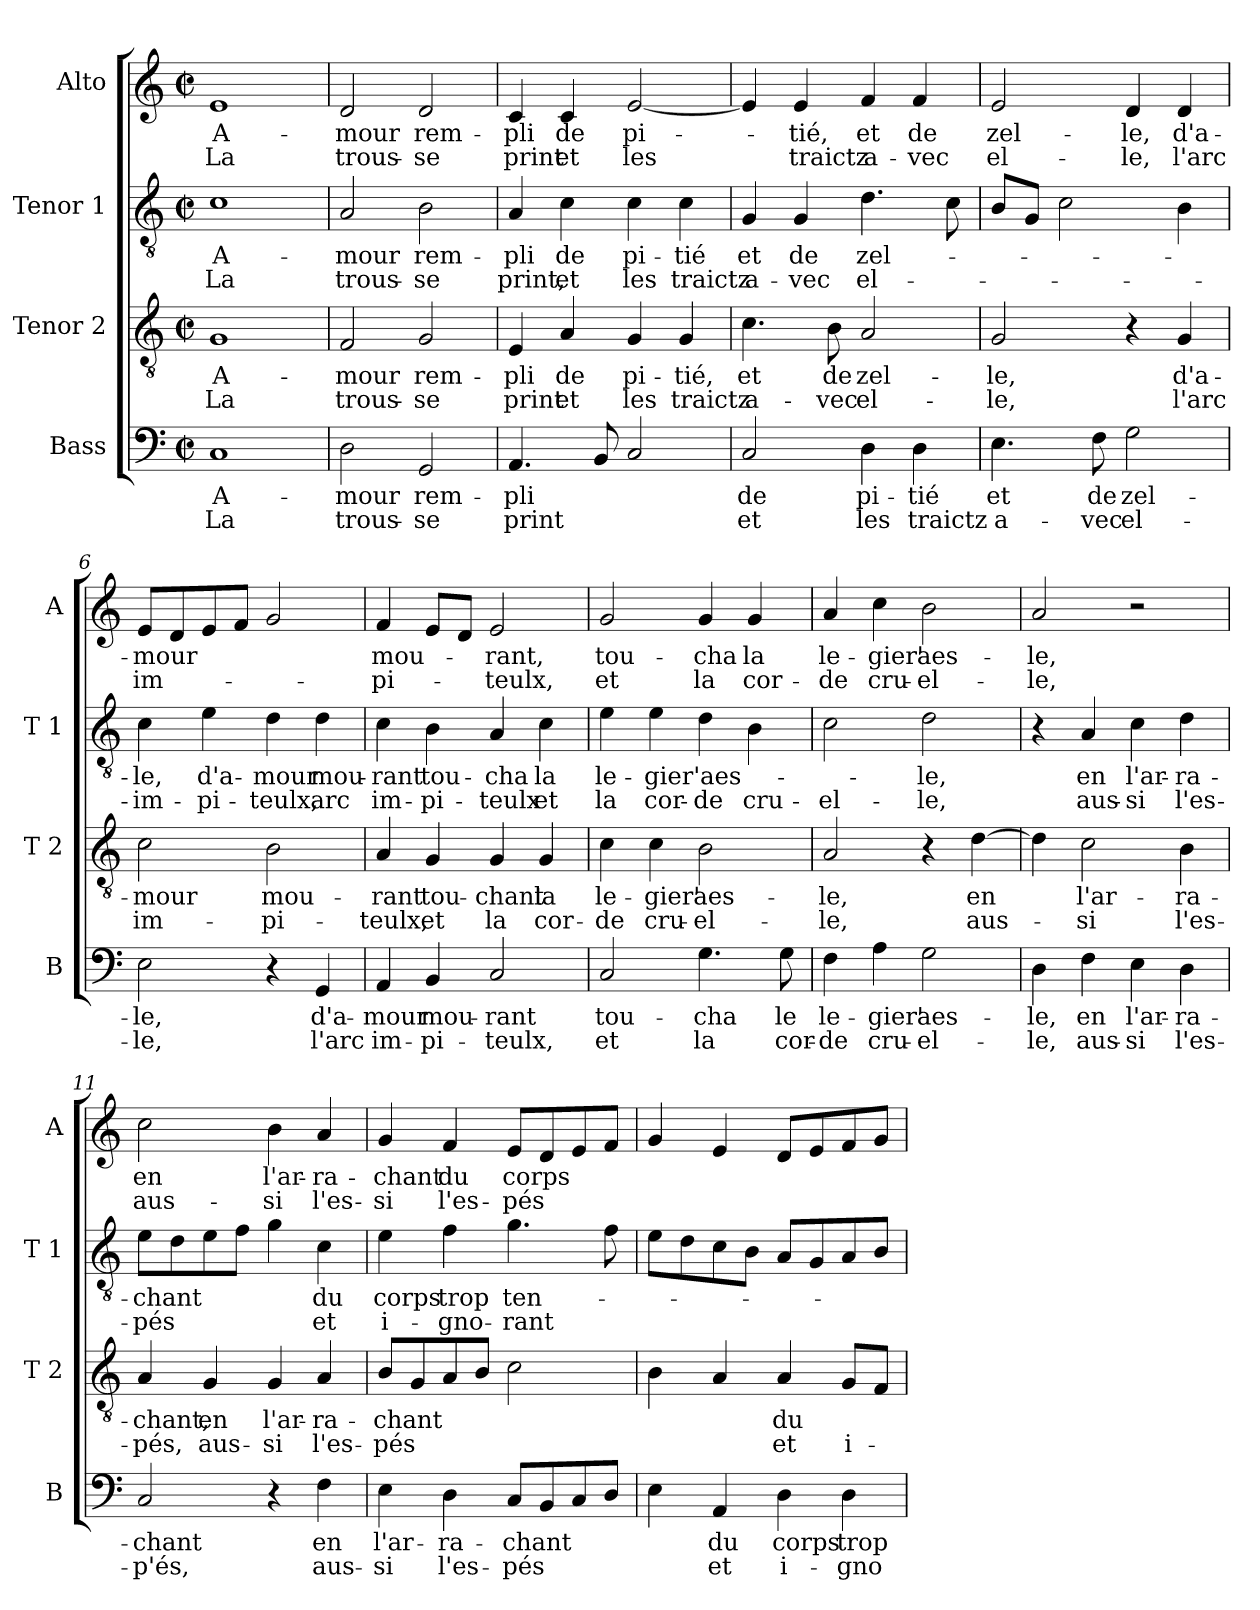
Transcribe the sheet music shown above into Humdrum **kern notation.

**kern	**text	**text	**kern	**text	**text	**kern	**text	**text	**kern	**text	**text
*part4	*part4	*part4	*part3	*part3	*part3	*part2	*part2	*part2	*part1	*part1	*part1
*staff4	*staff4	*staff4	*staff3	*staff3	*staff3	*staff2	*staff2	*staff2	*staff1	*staff1	*staff1
*I"Bass	*	*	*I"Tenor 2	*	*	*I"Tenor 1	*	*	*I"Alto	*	*
*I'B	*	*	*I'T 2	*	*	*I'T 1	*	*	*I'A	*	*
*clefF4	*	*	*clefGv2	*	*	*clefGv2	*	*	*clefG2	*	*
*k[]	*	*	*k[]	*	*	*k[]	*	*	*k[]	*	*
*C:	*	*	*C:	*	*	*C:	*	*	*C:	*	*
*M2/2	*	*	*M2/2	*	*	*M2/2	*	*	*M2/2	*	*
*met(c|)	*	*	*met(c|)	*	*	*met(c|)	*	*	*met(c|)	*	*
=1	=1	=1	=1	=1	=1	=1	=1	=1	=1	=1	=1
!	!LO:LY:b	!LO:LY:b	!	!LO:LY:b	!LO:LY:b	!	!LO:LY:b	!LO:LY:b	!	!LO:LY:b	!LO:LY:b
1C	A-	La	1G	A-	La	1c	A-	La	1e	A-	La
=2	=2	=2	=2	=2	=2	=2	=2	=2	=2	=2	=2
!	!LO:LY:b	!LO:LY:b	!	!LO:LY:b	!LO:LY:b	!	!LO:LY:b	!LO:LY:b	!	!LO:LY:b	!LO:LY:b
2D\	-mour	trous-	2F/	-mour	trous-	2A/	-mour	trous-	2d/	-mour	trous-
!	!LO:LY:b	!LO:LY:b	!	!LO:LY:b	!LO:LY:b	!	!LO:LY:b	!LO:LY:b	!	!LO:LY:b	!LO:LY:b
2GG/	rem-	-se	2G/	rem-	-se	2B\	rem-	-se	2d/	rem-	-se
=3	=3	=3	=3	=3	=3	=3	=3	=3	=3	=3	=3
!	!LO:LY:b	!LO:LY:b	!	!LO:LY:b	!LO:LY:b	!	!LO:LY:b	!LO:LY:b	!	!LO:LY:b	!LO:LY:b
4.AA/	-pli	print	4E/	-pli	print	4A/	-pli	print,	4c/	-pli	print
!	!	!	!	!LO:LY:b	!LO:LY:b	!	!LO:LY:b	!LO:LY:b	!	!LO:LY:b	!LO:LY:b
.	.	.	4A/	de	et	4c\	de	et	4c/	de	et
8BB/	.	.	.	.	.	.	.	.	.	.	.
!	!	!	!	!LO:LY:b	!LO:LY:b	!	!LO:LY:b	!LO:LY:b	!	!LO:LY:b	!LO:LY:b
2C/	.	.	4G/	pi-	les	4c\	pi-	les	[2e/	pi-	les
!	!	!	!	!LO:LY:b	!LO:LY:b	!	!LO:LY:b	!LO:LY:b	!	!	!
.	.	.	4G/	-tié,	traictz	4c\	-tié	traictz	.	.	.
=4	=4	=4	=4	=4	=4	=4	=4	=4	=4	=4	=4
!	!LO:LY:b	!LO:LY:b	!	!LO:LY:b	!LO:LY:b	!	!LO:LY:b	!LO:LY:b	!	!	!
2C/	de	et	4.c\	et	a-	4G/	et	a-	4e/]	.	.
!	!	!	!	!	!	!	!LO:LY:b	!LO:LY:b	!	!LO:LY:b	!LO:LY:b
.	.	.	.	.	.	4G/	de	-vec	4e/	-tié,	traictz
!	!	!	!	!LO:LY:b	!LO:LY:b	!	!	!	!	!	!
.	.	.	8B\	de	-vec	.	.	.	.	.	.
!	!LO:LY:b	!LO:LY:b	!	!LO:LY:b	!LO:LY:b	!	!LO:LY:b	!LO:LY:b	!	!LO:LY:b	!LO:LY:b
4D\	pi-	les	2A/	zel-	el-	4.d\	zel-	el-	4f/	et	a-
!	!LO:LY:b	!LO:LY:b	!	!	!	!	!	!	!	!LO:LY:b	!LO:LY:b
4D\	-tié	traictz	.	.	.	.	.	.	4f/	de	-vec
.	.	.	.	.	.	8c\	.	.	.	.	.
=5	=5	=5	=5	=5	=5	=5	=5	=5	=5	=5	=5
!	!LO:LY:b	!LO:LY:b	!	!LO:LY:b	!LO:LY:b	!	!	!	!	!LO:LY:b	!LO:LY:b
4.E\	et	a-	2G/	-le,	-le,	8B/L	.	.	2e/	zel-	el-
.	.	.	.	.	.	8G/J	.	.	.	.	.
.	.	.	.	.	.	2c\	.	.	.	.	.
!	!LO:LY:b	!LO:LY:b	!	!	!	!	!	!	!	!	!
8F\	de	-vec	.	.	.	.	.	.	.	.	.
!	!LO:LY:b	!LO:LY:b	!	!	!	!	!	!	!	!LO:LY:b	!LO:LY:b
2G\	zel-	el-	4r	.	.	.	.	.	4d/	-le,	-le,
!	!	!	!	!LO:LY:b	!LO:LY:b	!	!	!	!	!LO:LY:b	!LO:LY:b
.	.	.	4G/	d'a-	l'arc	4B\	.	.	4d/	d'a-	l'arc
!!LO:LB:g=z
=6	=6	=6	=6	=6	=6	=6	=6	=6	=6	=6	=6
!	!LO:LY:b	!LO:LY:b	!	!LO:LY:b	!LO:LY:b	!	!LO:LY:b	!LO:LY:b	!	!LO:LY:b	!LO:LY:b
2E\	-le,	-le,	2c\	-mour	im-	4c\	-le,	-im-	8e/L	-mour	im-
.	.	.	.	.	.	.	.	.	8d/	.	.
!	!	!	!	!	!	!	!LO:LY:b	!LO:LY:b	!	!	!
.	.	.	.	.	.	4e\	d'a-	-pi-	8e/	.	.
.	.	.	.	.	.	.	.	.	8f/J	.	.
!	!	!	!	!LO:LY:b	!LO:LY:b	!	!LO:LY:b	!LO:LY:b	!	!	!
4r	.	.	2B\	mou-	-pi-	4d\	-mour	-teulx,	2g/	.	.
!	!LO:LY:b	!LO:LY:b	!	!	!	!	!LO:LY:b	!LO:LY:b	!	!	!
4GG/	d'a-	l'arc	.	.	.	4d\	mou-	arc	.	.	.
=7	=7	=7	=7	=7	=7	=7	=7	=7	=7	=7	=7
!	!LO:LY:b	!LO:LY:b	!	!LO:LY:b	!LO:LY:b	!	!LO:LY:b	!LO:LY:b	!	!LO:LY:b	!LO:LY:b
4AA/	-mour	im-	4A/	-rant	-teulx,	4c\	-rant	im-	4f/	mou-	-pi-
!	!LO:LY:b	!LO:LY:b	!	!LO:LY:b	!LO:LY:b	!	!LO:LY:b	!LO:LY:b	!	!	!
4BB/	mou-	-pi-	4G/	tou-	et	4B\	tou-	-pi-	8e/L	.	.
.	.	.	.	.	.	.	.	.	8d/J	.	.
!	!LO:LY:b	!LO:LY:b	!	!LO:LY:b	!LO:LY:b	!	!LO:LY:b	!LO:LY:b	!	!LO:LY:b	!LO:LY:b
2C/	-rant	-teulx,	4G/	-chant	la	4A/	-cha	-teulx	2e/	-rant,	-teulx,
!	!	!	!	!LO:LY:b	!LO:LY:b	!	!LO:LY:b	!LO:LY:b	!	!	!
.	.	.	4G/	la	cor-	4c\	la	et	.	.	.
=8	=8	=8	=8	=8	=8	=8	=8	=8	=8	=8	=8
!	!LO:LY:b	!LO:LY:b	!	!LO:LY:b	!LO:LY:b	!	!LO:LY:b	!LO:LY:b	!	!LO:LY:b	!LO:LY:b
2C/	tou-	et	4c\	le-	-de	4e\	le-	la	2g/	tou-	et
!	!	!	!	!LO:LY:b	!LO:LY:b	!	!LO:LY:b	!LO:LY:b	!	!	!
.	.	.	4c\	-gier'	cru-	4e\	-gier'aes-	cor-	.	.	.
!	!LO:LY:b	!LO:LY:b	!	!LO:LY:b	!LO:LY:b	!	!	!LO:LY:b	!	!LO:LY:b	!LO:LY:b
4.G\	-cha	la	2B\	aes-	-el-	4d\	.	-de	4g/	-cha	la
!	!	!	!	!	!	!	!	!LO:LY:b	!	!LO:LY:b	!LO:LY:b
.	.	.	.	.	.	4B\	.	cru-	4g/	la	cor-
!	!LO:LY:b	!LO:LY:b	!	!	!	!	!	!	!	!	!
8G\	le	cor-	.	.	.	.	.	.	.	.	.
=9	=9	=9	=9	=9	=9	=9	=9	=9	=9	=9	=9
!	!LO:LY:b	!LO:LY:b	!	!LO:LY:b	!LO:LY:b	!	!	!LO:LY:b	!	!LO:LY:b	!LO:LY:b
4F\	le-	-de	2A/	-le,	-le,	2c\	.	-el-	4a/	le-	-de
!	!LO:LY:b	!LO:LY:b	!	!	!	!	!	!	!	!LO:LY:b	!LO:LY:b
4A\	-gier'	cru-	.	.	.	.	.	.	4cc\	-gier'	cru-
!	!LO:LY:b	!LO:LY:b	!	!	!	!	!LO:LY:b	!LO:LY:b	!	!LO:LY:b	!LO:LY:b
2G\	aes-	-el-	4r	.	.	2d\	-le,	-le,	2b\	aes-	-el-
!	!	!	!	!LO:LY:b	!LO:LY:b	!	!	!	!	!	!
.	.	.	[4d\	en	aus-	.	.	.	.	.	.
=10	=10	=10	=10	=10	=10	=10	=10	=10	=10	=10	=10
!	!LO:LY:b	!LO:LY:b	!	!	!	!	!	!	!	!LO:LY:b	!LO:LY:b
4D\	-le,	-le,	4d\]	.	.	4r	.	.	2a/	-le,	-le,
!	!LO:LY:b	!LO:LY:b	!	!LO:LY:b	!LO:LY:b	!	!LO:LY:b	!LO:LY:b	!	!	!
4F\	en	aus-	2c\	l'ar-	-si	4A/	en	aus-	.	.	.
!	!LO:LY:b	!LO:LY:b	!	!	!	!	!LO:LY:b	!LO:LY:b	!	!	!
4E\	l'ar-	-si	.	.	.	4c\	l'ar-	-si	2r	.	.
!	!LO:LY:b	!LO:LY:b	!	!LO:LY:b	!LO:LY:b	!	!LO:LY:b	!LO:LY:b	!	!	!
4D\	-ra-	l'es-	4B\	-ra-	l'es-	4d\	-ra-	l'es-	.	.	.
=11	=11	=11	=11	=11	=11	=11	=11	=11	=11	=11	=11
!	!LO:LY:b	!LO:LY:b	!	!LO:LY:b	!LO:LY:b	!	!LO:LY:b	!LO:LY:b	!	!LO:LY:b	!LO:LY:b
2C/	-chant	-p'és,	4A/	-chant,	-pés,	8e\L	-chant	-pés	2cc\	en	aus-
.	.	.	.	.	.	8d\	.	.	.	.	.
!	!	!	!	!LO:LY:b	!LO:LY:b	!	!	!	!	!	!
.	.	.	4G/	en	aus-	8e\	.	.	.	.	.
.	.	.	.	.	.	8f\J	.	.	.	.	.
!	!	!	!	!LO:LY:b	!LO:LY:b	!	!	!	!	!LO:LY:b	!LO:LY:b
4r	.	.	4G/	l'ar-	-si	4g\	.	.	4b\	l'ar-	-si
!	!LO:LY:b	!LO:LY:b	!	!LO:LY:b	!LO:LY:b	!	!LO:LY:b	!LO:LY:b	!	!LO:LY:b	!LO:LY:b
4F\	en	aus-	4A/	-ra-	l'es-	4c\	du	et	4a/	-ra-	l'es-
!!LO:PB:g=z
=12	=12	=12	=12	=12	=12	=12	=12	=12	=12	=12	=12
!	!LO:LY:b	!LO:LY:b	!	!LO:LY:b	!LO:LY:b	!	!LO:LY:b	!LO:LY:b	!	!LO:LY:b	!LO:LY:b
4E\	l'ar-	-si	8B/L	-chant	-pés	4e\	corps	i-	4g/	-chant	-si
.	.	.	8G/	.	.	.	.	.	.	.	.
!	!LO:LY:b	!LO:LY:b	!	!	!	!	!LO:LY:b	!LO:LY:b	!	!LO:LY:b	!LO:LY:b
4D\	-ra-	l'es-	8A/	.	.	4f\	trop	-gno-	4f/	du	l'es-
.	.	.	8B/J	.	.	.	.	.	.	.	.
!	!LO:LY:b	!LO:LY:b	!	!	!	!	!LO:LY:b	!LO:LY:b	!	!LO:LY:b	!LO:LY:b
8C/L	-chant	-pés	2c\	.	.	4.g\	ten-	-rant	8e/L	corps	-pés
8BB/	.	.	.	.	.	.	.	.	8d/	.	.
8C/	.	.	.	.	.	.	.	.	8e/	.	.
8D/J	.	.	.	.	.	8f\	.	.	8f/J	.	.
=13	=13	=13	=13	=13	=13	=13	=13	=13	=13	=13	=13
4E\	.	.	4B\	.	.	8e\L	.	.	4g/	.	.
.	.	.	.	.	.	8d\	.	.	.	.	.
!	!LO:LY:b	!LO:LY:b	!	!	!	!	!	!	!	!	!
4AA/	du	et	4A/	.	.	8c\	.	.	4e/	.	.
.	.	.	.	.	.	8B\J	.	.	.	.	.
!	!LO:LY:b	!LO:LY:b	!	!LO:LY:b	!LO:LY:b	!	!	!	!	!	!
4D\	corps	i-	4A/	du	et	8A/L	.	.	8d/L	.	.
.	.	.	.	.	.	8G/	.	.	8e/	.	.
!	!LO:LY:b	!LO:LY:b	!	!	!LO:LY:b	!	!	!	!	!	!
4D\	trop	-gno-	8G/L	.	i-	8A/	.	.	8f/	.	.
.	.	.	8F/J	.	.	8B/J	.	.	8g/J	.	.
=	=	=	=	=	=	=	=	=	=	=	=
*-	*-	*-	*-	*-	*-	*-	*-	*-	*-	*-	*-
